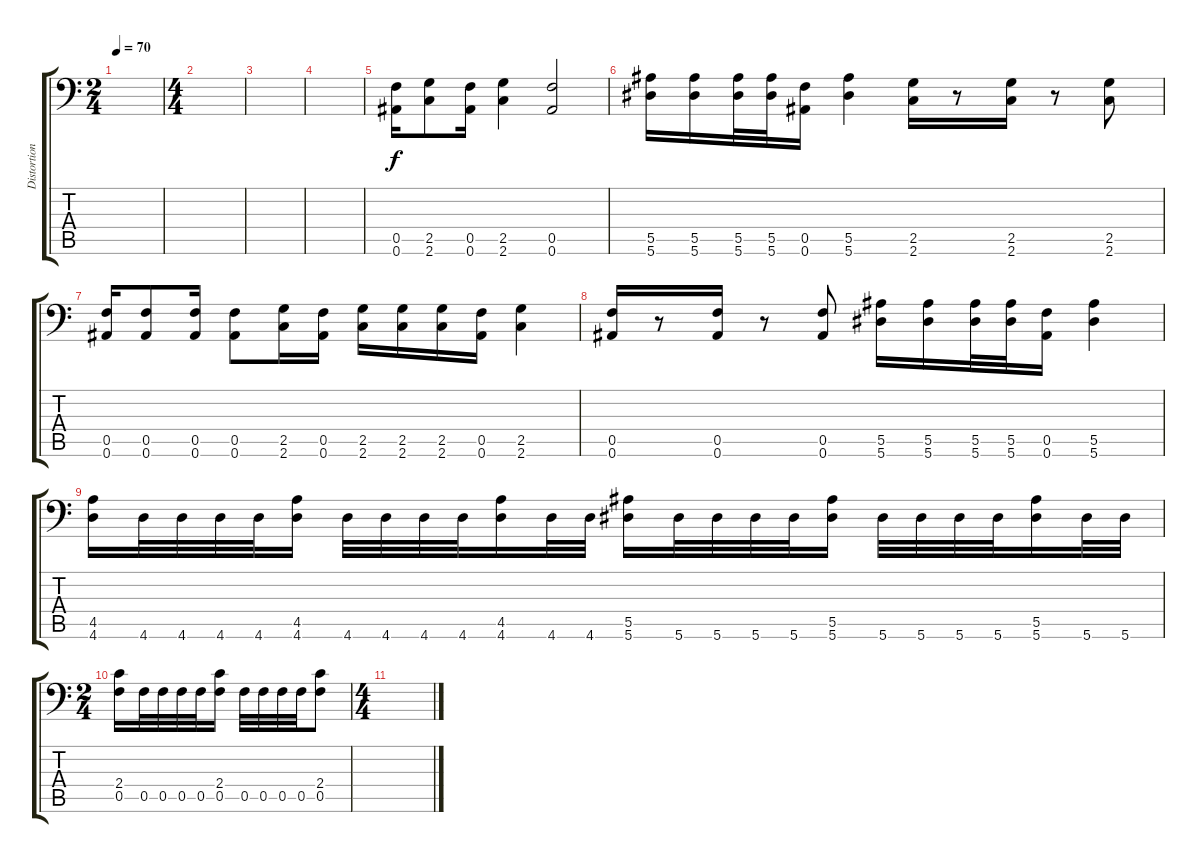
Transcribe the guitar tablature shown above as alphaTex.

\track ("Distortion 5" "Distortion") {instrument distortionguitar}
\staff {score tabs}
\tuning (C4 G3 Eb3 Bb2 F2 Bb1) {hide}
\ts (2 4)
\tempo 70
\clef f4
\ks c
|
\ts (4 4)
|
|
|
(0.5 0.6).16 (2.5 2.6).8 (0.5 0.6).16 (2.5 2.6).4 (0.5 0.6).2 |
(5.5 5.6).16 (5.5 5.6).16 (5.5 5.6).32 (5.5 5.6).32 (0.5 0.6).16 (5.5 5.6).4 (2.5 2.6).16 r.8 (2.5 2.6).16 r.8 (2.5 2.6).8 |
(0.5 0.6).16 (0.5 0.6).8 (0.5 0.6).16 (0.5 0.6).8 (2.5 2.6).16 (0.5 0.6).16 (2.5 2.6).16 (2.5 2.6).16 (2.5 2.6).16 (0.5 0.6).16 (2.5 2.6).4 |
(0.5 0.6).16 r.8 (0.5 0.6).16 r.8 (0.5 0.6).8 (5.5 5.6).16 (5.5 5.6).16 (5.5 5.6).32 (5.5 5.6).32 (0.5 0.6).16 (5.5 5.6).4 |
(4.5 4.6).16 4.6.32 4.6.32 4.6.32 4.6.32 (4.5 4.6).16 4.6.32 4.6.32 4.6.32 4.6.32 (4.5 4.6).16 4.6.32 4.6.32 (5.5 5.6).16 5.6.32 5.6.32 5.6.32 5.6.32 (5.5 5.6).16 5.6.32 5.6.32 5.6.32 5.6.32 (5.5 5.6).16 5.6.32 5.6.32 |
\ts (2 4)
(2.4 0.5).16 0.5.32 0.5.32 0.5.32 0.5.32 (2.4 0.5).16 0.5.32 0.5.32 0.5.32 0.5.32 (2.4 0.5).8 |
\ts (4 4)
